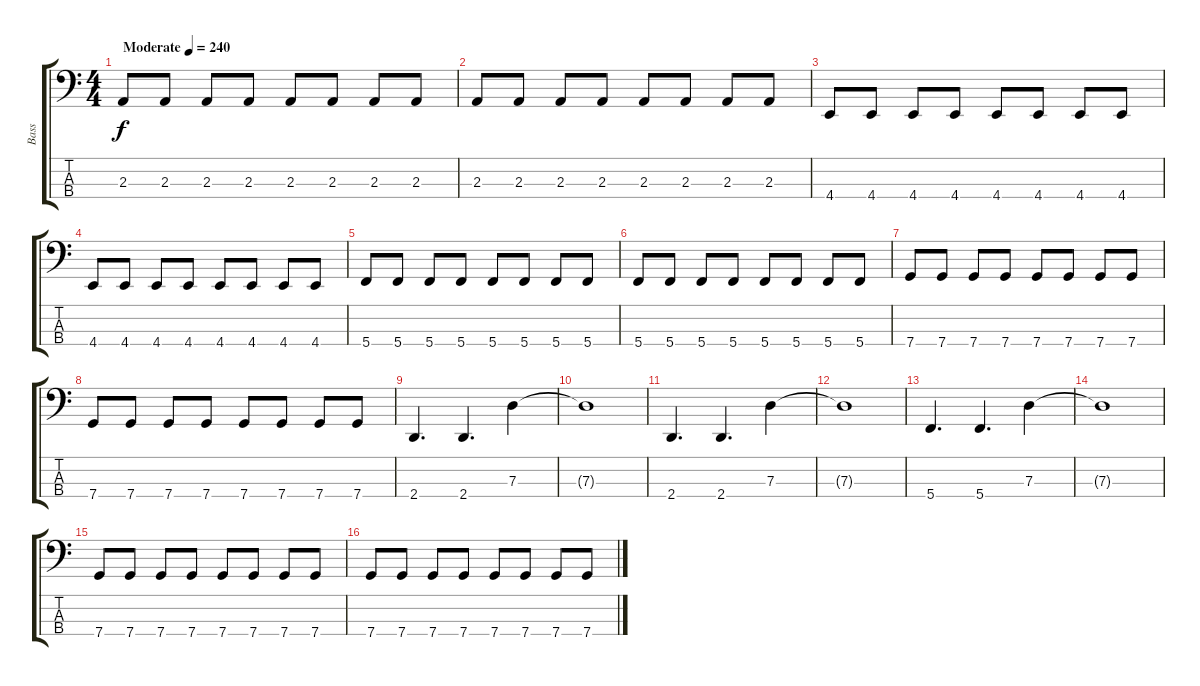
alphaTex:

\track ("Bass" "Bass") {instrument electricbassfinger}
\staff {score tabs}
\tuning (F2 C2 G1 C1) {hide}
\ts (4 4)
\tempo (240 "Moderate")
\clef f4
\ks c
2.3.8{dy f instrument electricbassfinger} 2.3.8 2.3.8 2.3.8 2.3.8 2.3.8 2.3.8 2.3.8 |
2.3.8 2.3.8 2.3.8 2.3.8 2.3.8 2.3.8 2.3.8 2.3.8 |
4.4.8 4.4.8 4.4.8 4.4.8 4.4.8 4.4.8 4.4.8 4.4.8 |
4.4.8 4.4.8 4.4.8 4.4.8 4.4.8 4.4.8 4.4.8 4.4.8 |
5.4.8 5.4.8 5.4.8 5.4.8 5.4.8 5.4.8 5.4.8 5.4.8 |
5.4.8 5.4.8 5.4.8 5.4.8 5.4.8 5.4.8 5.4.8 5.4.8 |
7.4.8 7.4.8 7.4.8 7.4.8 7.4.8 7.4.8 7.4.8 7.4.8 |
7.4.8 7.4.8 7.4.8 7.4.8 7.4.8 7.4.8 7.4.8 7.4.8 |
2.4.4{d} 2.4.4{d} 7.3.4 |
7.3{t}.1 |
2.4.4{d} 2.4.4{d} 7.3.4 |
7.3{t}.1 |
5.4.4{d} 5.4.4{d} 7.3.4 |
7.3{t}.1 |
7.4.8 7.4.8 7.4.8 7.4.8 7.4.8 7.4.8 7.4.8 7.4.8 |
7.4.8 7.4.8 7.4.8 7.4.8 7.4.8 7.4.8 7.4.8 7.4.8
